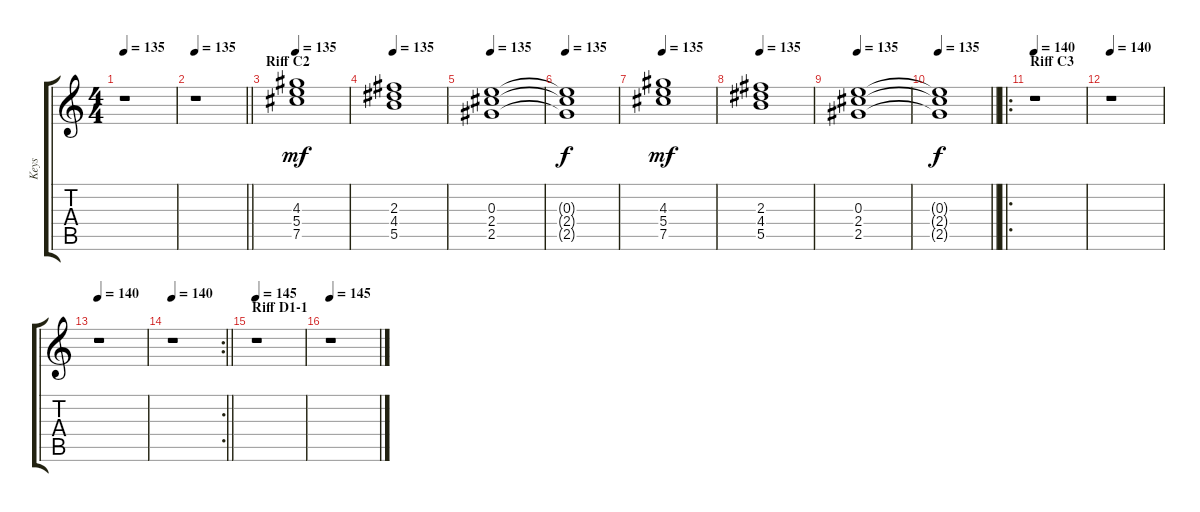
\track ("Keys" "Keys") {instrument drawbarorgan}
\staff {score tabs}
\tuning (Db6 Ab5 E5 B4 Gb4 B3) {hide}
\ts (4 4)
\tempo 135
\clef g2
\ks c
r.1{dy ff} |
\tempo 135
\barLineRight lightlight
r.1 |
\section ("" "Riff C2")
\tempo 135
(4.3 5.4 7.5).1{dy mf} |
\tempo 135
(2.3 4.4 5.5).1 |
\tempo 135
(0.3 2.4 2.5).1 |
\tempo 135
(0.3{t} 2.4{t} 2.5{t}).1{dy f} |
\tempo 135
(4.3 5.4 7.5).1{dy mf} |
\tempo 135
(2.3 4.4 5.5).1 |
\tempo 135
(0.3 2.4 2.5).1 |
\tempo 135
\barLineRight lightlight
(0.3{t} 2.4{t} 2.5{t}).1{dy f} |
\ro
\section ("" "Riff C3")
\tempo 140
r.1 |
\tempo 140
r.1 |
\tempo 140
r.1 |
\rc 2
\tempo 140
\barLineRight lightlight
r.1 |
\section ("" "Riff D1-1")
\tempo 145
r.1 |
\tempo 145
r.1
